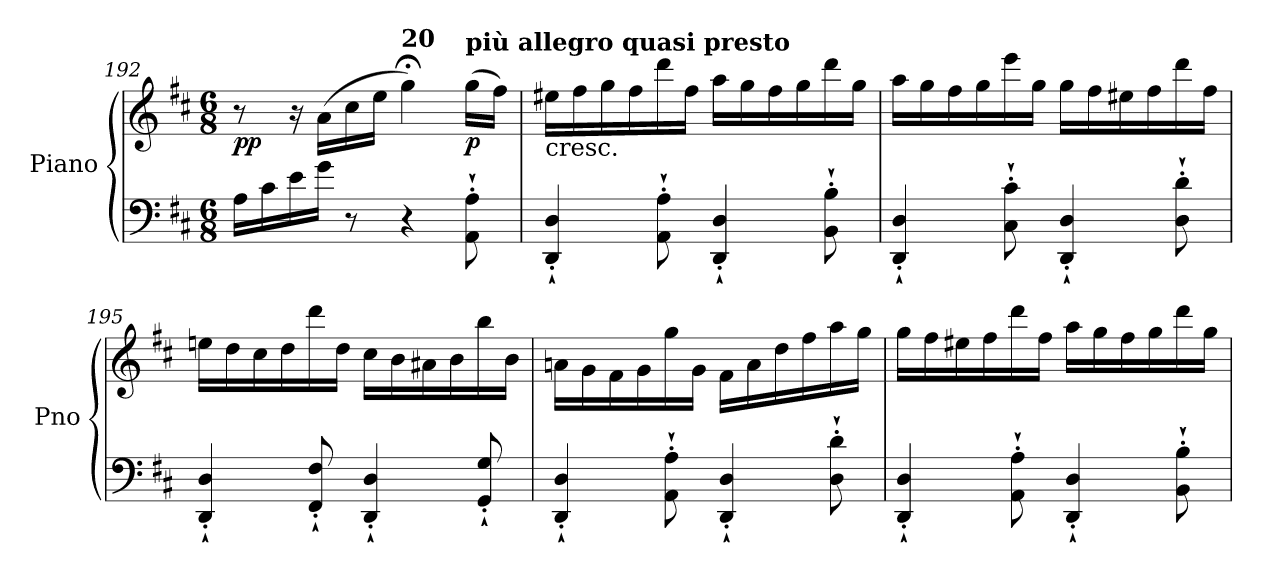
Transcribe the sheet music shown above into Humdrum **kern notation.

**kern	**kern	**dynam
*part1	*part1	*part1
*staff2	*staff1	*staff1/2
*I"Piano	*	*
*I'Pno	*	*
*clefF4	*clefG2	*
*k[f#c#]	*k[f#c#]	*
*D:	*D:	*
*M6/8	*M6/8	*
=192	=192	=192
!	!	!LO:DY:b
16A\LL	8r	pp
16c#\	.	.
16e\	16r	.
16g\JJ	(>16a\LL	.
8r	16cc#\	.
.	16ee\JJ	.
!	!LO:TX:a:B:t=20	!
4r	4gg;<\)	.
!	!LO:TX:a:B:t=più allegro quasi presto	!
!	!	!LO:DY:b
8AA\'` 8A\'`	(>16gg\LL	p
.	16ff#\JJ)	.
!!LO:LB:g=z
=193	=193	=193
!	!LO:TX:b:t=cresc.	!
4DD/'` 4D/'`	16ee#X\LL	.
.	16ff#\	.
.	16gg\	.
.	16ff#\	.
8AA\'` 8A\'`	16ddd\	.
.	16ff#\JJ	.
4DD/'` 4D/'`	16aa\LL	.
.	16gg\	.
.	16ff#\	.
.	16gg\	.
8BB\'` 8B\'`	16ddd\	.
.	16gg\JJ	.
=194	=194	=194
4DD/'` 4D/'`	16aa\LL	.
.	16gg\	.
.	16ff#\	.
.	16gg\	.
8C#\'` 8c#\'`	16eee\	.
.	16gg\JJ	.
4DD/'` 4D/'`	16gg\LL	.
.	16ff#\	.
.	16ee#X\	.
.	16ff#\	.
8D\'` 8d\'`	16ddd\	.
.	16ff#\JJ	.
=195	=195	=195
4DD/'` 4D/'`	16een\LL	.
.	16dd\	.
.	16cc#\	.
.	16dd\	.
8FF#/'` 8F#/'`	16ddd\	.
.	16dd\JJ	.
4DD/'` 4D/'`	16cc#\LL	.
.	16b\	.
.	16a#X\	.
.	16b\	.
8GG/'` 8G/'`	16bb\	.
.	16b\JJ	.
!!LO:LB:g=z
=196	=196	=196
4DD/'` 4D/'`	16an\LL	.
.	16g\	.
.	16f#\	.
.	16g\	.
8AA\'` 8A\'`	16gg\	.
.	16g\JJ	.
4DD/'` 4D/'`	16f#\LL	.
.	16a\	.
.	16dd\	.
.	16ff#\	.
8D\'` 8d\'`	16aa\	.
.	16gg\JJ	.
=197	=197	=197
4DD/'` 4D/'`	16gg\LL	.
.	16ff#\	.
.	16ee#X\	.
.	16ff#\	.
8AA\'` 8A\'`	16ddd\	.
.	16ff#\JJ	.
4DD/'` 4D/'`	16aa\LL	.
.	16gg\	.
.	16ff#\	.
.	16gg\	.
8BB\'` 8B\'`	16ddd\	.
.	16gg\JJ	.
=	=	=
*-	*-	*-
